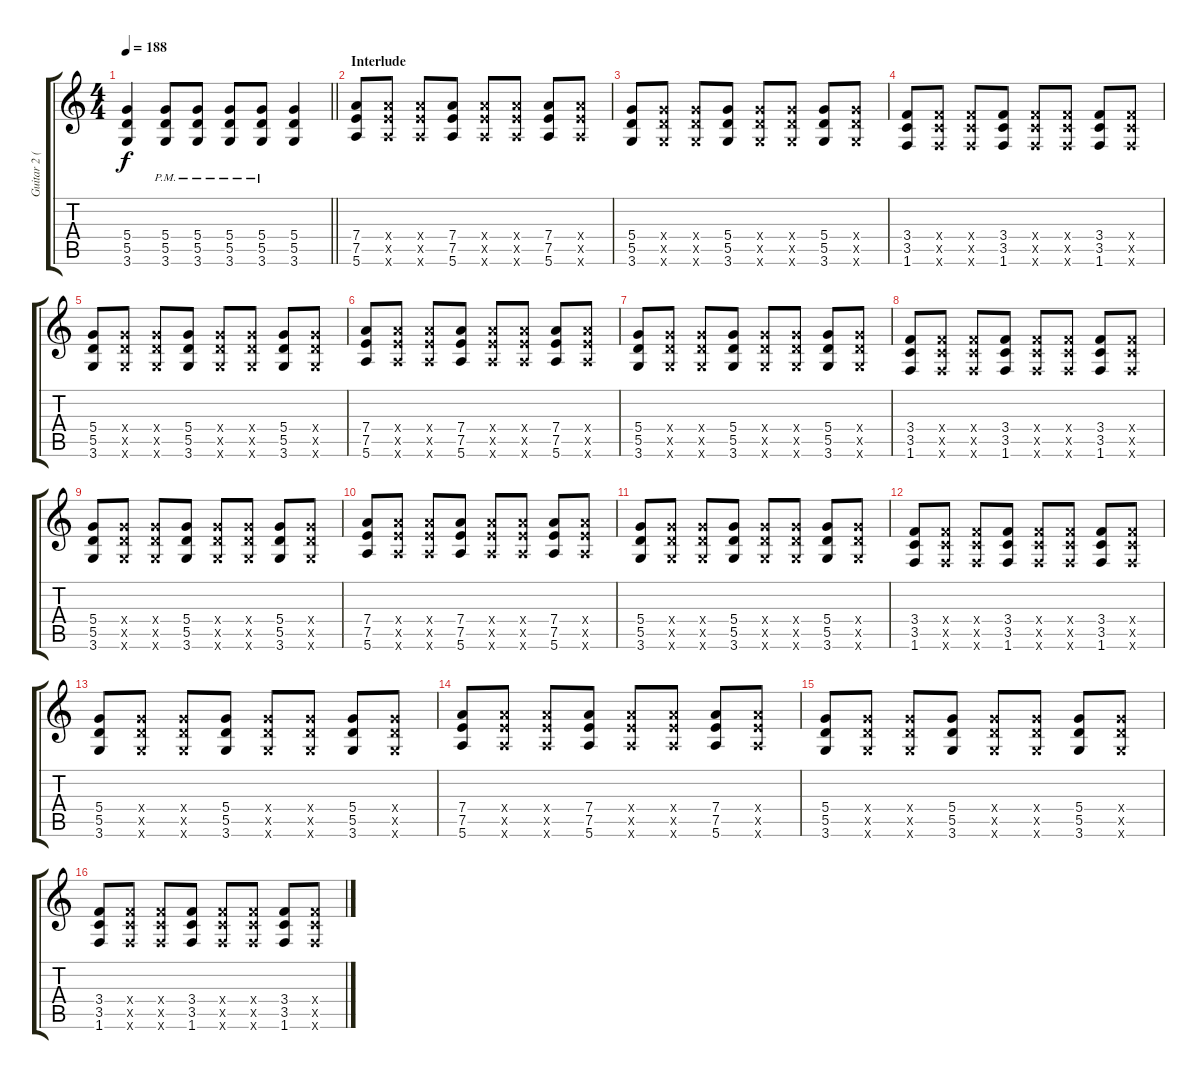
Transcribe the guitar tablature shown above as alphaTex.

\track ("Guitar 2 (Dori)" "Guitar 2 (") {mute instrument distortionguitar}
\staff {score tabs}
\tuning (E4 B3 G3 D3 A2 E2) {hide}
\ts (4 4)
\tempo 188
\clef g2
\barLineRight lightlight
\ks c
(5.4 5.5 3.6).4{dy f} (5.4{pm} 5.5{pm} 3.6{pm}).8 (5.4{pm} 5.5{pm} 3.6{pm}).8 (5.4{pm} 5.5{pm} 3.6{pm}).8 (5.4{pm} 5.5{pm} 3.6{pm}).8 (5.4 5.5 3.6).4 |
\section ("" "Interlude")
(7.4 7.5 5.6).8 (7.4{x} 7.5{x} 5.6{x}).8 (7.4{x} 7.5{x} 5.6{x}).8 (7.4 7.5 5.6).8 (7.4{x} 7.5{x} 5.6{x}).8 (7.4{x} 7.5{x} 5.6{x}).8 (7.4 7.5 5.6).8 (7.4{x} 7.5{x} 5.6{x}).8 |
(5.4 5.5 3.6).8 (5.4{x} 5.5{x} 3.6{x}).8 (5.4{x} 5.5{x} 3.6{x}).8 (5.4 5.5 3.6).8 (5.4{x} 5.5{x} 3.6{x}).8 (5.4{x} 5.5{x} 3.6{x}).8 (5.4 5.5 3.6).8 (5.4{x} 5.5{x} 3.6{x}).8 |
(3.4 3.5 1.6).8 (3.4{x} 3.5{x} 1.6{x}).8 (3.4{x} 3.5{x} 1.6{x}).8 (3.4 3.5 1.6).8 (3.4{x} 3.5{x} 1.6{x}).8 (3.4{x} 3.5{x} 1.6{x}).8 (3.4 3.5 1.6).8 (3.4{x} 3.5{x} 1.6{x}).8 |
(5.4 5.5 3.6).8 (5.4{x} 5.5{x} 3.6{x}).8 (5.4{x} 5.5{x} 3.6{x}).8 (5.4 5.5 3.6).8 (5.4{x} 5.5{x} 3.6{x}).8 (5.4{x} 5.5{x} 3.6{x}).8 (5.4 5.5 3.6).8 (5.4{x} 5.5{x} 3.6{x}).8 |
(7.4 7.5 5.6).8 (7.4{x} 7.5{x} 5.6{x}).8 (7.4{x} 7.5{x} 5.6{x}).8 (7.4 7.5 5.6).8 (7.4{x} 7.5{x} 5.6{x}).8 (7.4{x} 7.5{x} 5.6{x}).8 (7.4 7.5 5.6).8 (7.4{x} 7.5{x} 5.6{x}).8 |
(5.4 5.5 3.6).8 (5.4{x} 5.5{x} 3.6{x}).8 (5.4{x} 5.5{x} 3.6{x}).8 (5.4 5.5 3.6).8 (5.4{x} 5.5{x} 3.6{x}).8 (5.4{x} 5.5{x} 3.6{x}).8 (5.4 5.5 3.6).8 (5.4{x} 5.5{x} 3.6{x}).8 |
(3.4 3.5 1.6).8 (3.4{x} 3.5{x} 1.6{x}).8 (3.4{x} 3.5{x} 1.6{x}).8 (3.4 3.5 1.6).8 (3.4{x} 3.5{x} 1.6{x}).8 (3.4{x} 3.5{x} 1.6{x}).8 (3.4 3.5 1.6).8 (3.4{x} 3.5{x} 1.6{x}).8 |
(5.4 5.5 3.6).8 (5.4{x} 5.5{x} 3.6{x}).8 (5.4{x} 5.5{x} 3.6{x}).8 (5.4 5.5 3.6).8 (5.4{x} 5.5{x} 3.6{x}).8 (5.4{x} 5.5{x} 3.6{x}).8 (5.4 5.5 3.6).8 (5.4{x} 5.5{x} 3.6{x}).8 |
(7.4 7.5 5.6).8 (7.4{x} 7.5{x} 5.6{x}).8 (7.4{x} 7.5{x} 5.6{x}).8 (7.4 7.5 5.6).8 (7.4{x} 7.5{x} 5.6{x}).8 (7.4{x} 7.5{x} 5.6{x}).8 (7.4 7.5 5.6).8 (7.4{x} 7.5{x} 5.6{x}).8 |
(5.4 5.5 3.6).8 (5.4{x} 5.5{x} 3.6{x}).8 (5.4{x} 5.5{x} 3.6{x}).8 (5.4 5.5 3.6).8 (5.4{x} 5.5{x} 3.6{x}).8 (5.4{x} 5.5{x} 3.6{x}).8 (5.4 5.5 3.6).8 (5.4{x} 5.5{x} 3.6{x}).8 |
(3.4 3.5 1.6).8 (3.4{x} 3.5{x} 1.6{x}).8 (3.4{x} 3.5{x} 1.6{x}).8 (3.4 3.5 1.6).8 (3.4{x} 3.5{x} 1.6{x}).8 (3.4{x} 3.5{x} 1.6{x}).8 (3.4 3.5 1.6).8 (3.4{x} 3.5{x} 1.6{x}).8 |
(5.4 5.5 3.6).8 (5.4{x} 5.5{x} 3.6{x}).8 (5.4{x} 5.5{x} 3.6{x}).8 (5.4 5.5 3.6).8 (5.4{x} 5.5{x} 3.6{x}).8 (5.4{x} 5.5{x} 3.6{x}).8 (5.4 5.5 3.6).8 (5.4{x} 5.5{x} 3.6{x}).8 |
(7.4 7.5 5.6).8 (7.4{x} 7.5{x} 5.6{x}).8 (7.4{x} 7.5{x} 5.6{x}).8 (7.4 7.5 5.6).8 (7.4{x} 7.5{x} 5.6{x}).8 (7.4{x} 7.5{x} 5.6{x}).8 (7.4 7.5 5.6).8 (7.4{x} 7.5{x} 5.6{x}).8 |
(5.4 5.5 3.6).8 (5.4{x} 5.5{x} 3.6{x}).8 (5.4{x} 5.5{x} 3.6{x}).8 (5.4 5.5 3.6).8 (5.4{x} 5.5{x} 3.6{x}).8 (5.4{x} 5.5{x} 3.6{x}).8 (5.4 5.5 3.6).8 (5.4{x} 5.5{x} 3.6{x}).8 |
(3.4 3.5 1.6).8 (3.4{x} 3.5{x} 1.6{x}).8 (3.4{x} 3.5{x} 1.6{x}).8 (3.4 3.5 1.6).8 (3.4{x} 3.5{x} 1.6{x}).8 (3.4{x} 3.5{x} 1.6{x}).8 (3.4 3.5 1.6).8 (3.4{x} 3.5{x} 1.6{x}).8
